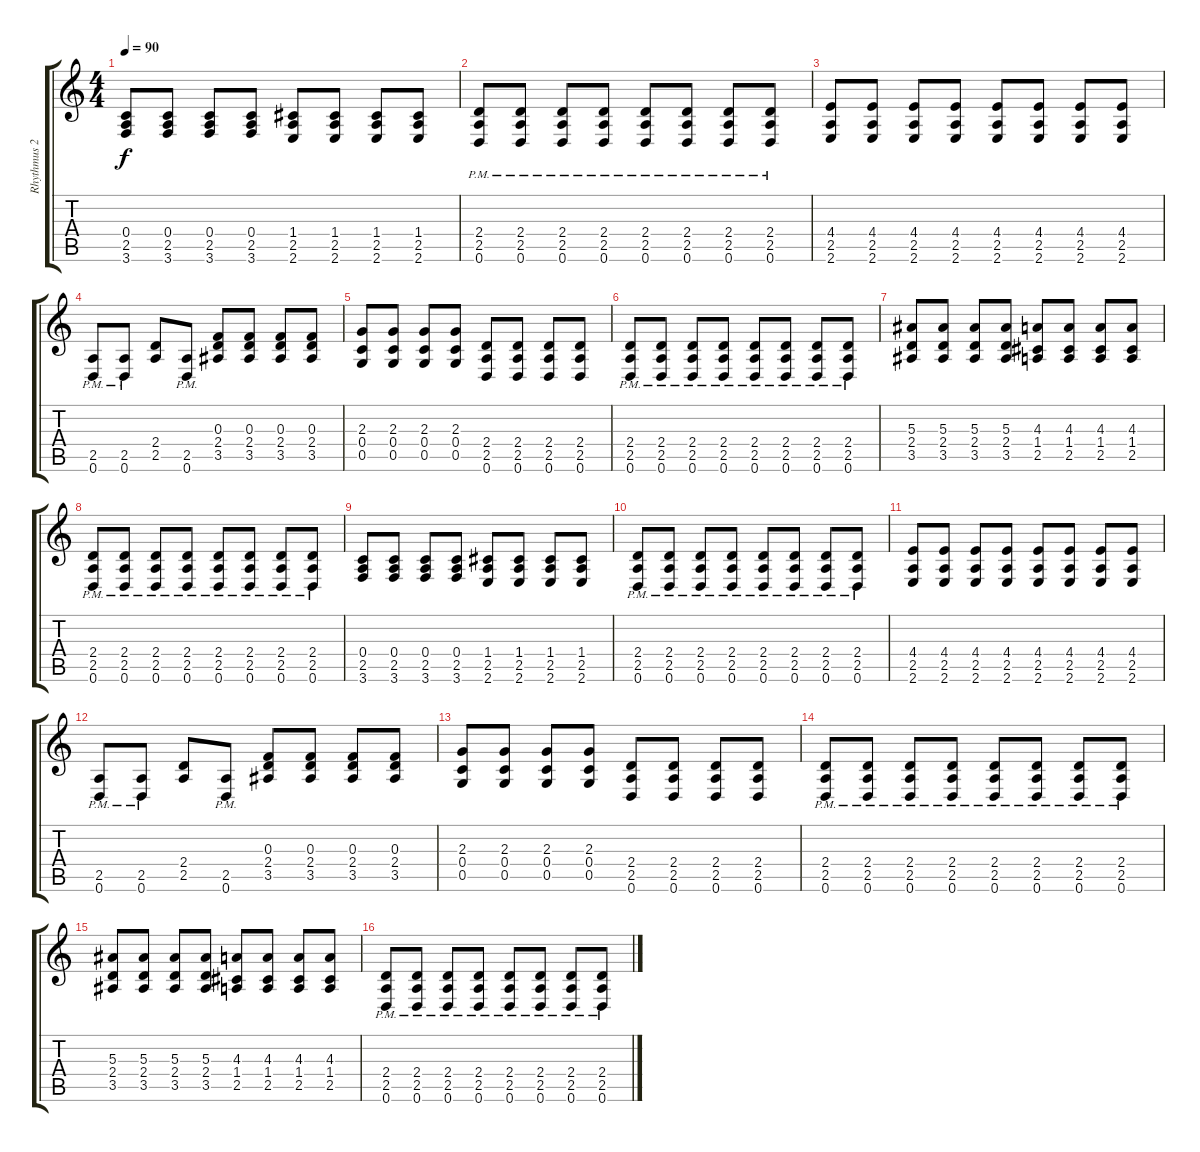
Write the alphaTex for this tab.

\track ("Rhythmus 2" "Rhythmus 2") {instrument distortionguitar}
\staff {score tabs}
\tuning (D4 A3 F3 C3 G2 D2) {hide}
\ts (4 4)
\tempo 90
\clef g2
\ks c
(0.4 2.5 3.6).8{dy f} (0.4 2.5 3.6).8 (0.4 2.5 3.6).8 (0.4 2.5 3.6).8 (1.4 2.5 2.6).8 (1.4 2.5 2.6).8 (1.4 2.5 2.6).8 (1.4 2.5 2.6).8 |
(2.4{pm} 2.5 0.6).8 (2.4{pm} 2.5 0.6).8 (2.4{pm} 2.5 0.6).8 (2.4{pm} 2.5 0.6).8 (2.4{pm} 2.5 0.6).8 (2.4{pm} 2.5 0.6).8 (2.4{pm} 2.5 0.6).8 (2.4{pm} 2.5 0.6).8 |
(4.4 2.5 2.6).8 (4.4 2.5 2.6).8 (4.4 2.5 2.6).8 (4.4 2.5 2.6).8 (4.4 2.5 2.6).8 (4.4 2.5 2.6).8 (4.4 2.5 2.6).8 (4.4 2.5 2.6).8 |
(2.5{pm} 0.6).8 (2.5{pm} 0.6).8 (2.4 2.5).8 (2.5 0.6{pm}).8 (0.3 2.4 3.5).8 (0.3 2.4 3.5).8 (0.3 2.4 3.5).8 (0.3 2.4 3.5).8 |
(2.3 0.4 0.5).8 (2.3 0.4 0.5).8 (2.3 0.4 0.5).8 (2.3 0.4 0.5).8 (2.4 2.5 0.6).8 (2.4 2.5 0.6).8 (2.4 2.5 0.6).8 (2.4 2.5 0.6).8 |
(2.4{pm} 2.5 0.6).8 (2.4{pm} 2.5 0.6).8 (2.4{pm} 2.5 0.6).8 (2.4{pm} 2.5 0.6).8 (2.4{pm} 2.5 0.6).8 (2.4{pm} 2.5 0.6).8 (2.4{pm} 2.5 0.6).8 (2.4{pm} 2.5 0.6).8 |
(5.3 2.4 3.5).8 (5.3 2.4 3.5).8 (5.3 2.4 3.5).8 (5.3 2.4 3.5).8 (4.3 1.4 2.5).8 (4.3 1.4 2.5).8 (4.3 1.4 2.5).8 (4.3 1.4 2.5).8 |
(2.4{pm} 2.5 0.6).8 (2.4{pm} 2.5 0.6).8 (2.4{pm} 2.5 0.6).8 (2.4{pm} 2.5 0.6).8 (2.4{pm} 2.5 0.6).8 (2.4{pm} 2.5 0.6).8 (2.4{pm} 2.5 0.6).8 (2.4{pm} 2.5 0.6).8 |
(0.4 2.5 3.6).8 (0.4 2.5 3.6).8 (0.4 2.5 3.6).8 (0.4 2.5 3.6).8 (1.4 2.5 2.6).8 (1.4 2.5 2.6).8 (1.4 2.5 2.6).8 (1.4 2.5 2.6).8 |
(2.4{pm} 2.5 0.6).8 (2.4{pm} 2.5 0.6).8 (2.4{pm} 2.5 0.6).8 (2.4{pm} 2.5 0.6).8 (2.4{pm} 2.5 0.6).8 (2.4{pm} 2.5 0.6).8 (2.4{pm} 2.5 0.6).8 (2.4{pm} 2.5 0.6).8 |
(4.4 2.5 2.6).8 (4.4 2.5 2.6).8 (4.4 2.5 2.6).8 (4.4 2.5 2.6).8 (4.4 2.5 2.6).8 (4.4 2.5 2.6).8 (4.4 2.5 2.6).8 (4.4 2.5 2.6).8 |
(2.5{pm} 0.6).8 (2.5{pm} 0.6).8 (2.4 2.5).8 (2.5 0.6{pm}).8 (0.3 2.4 3.5).8 (0.3 2.4 3.5).8 (0.3 2.4 3.5).8 (0.3 2.4 3.5).8 |
(2.3 0.4 0.5).8 (2.3 0.4 0.5).8 (2.3 0.4 0.5).8 (2.3 0.4 0.5).8 (2.4 2.5 0.6).8 (2.4 2.5 0.6).8 (2.4 2.5 0.6).8 (2.4 2.5 0.6).8 |
(2.4{pm} 2.5 0.6).8 (2.4{pm} 2.5 0.6).8 (2.4{pm} 2.5 0.6).8 (2.4{pm} 2.5 0.6).8 (2.4{pm} 2.5 0.6).8 (2.4{pm} 2.5 0.6).8 (2.4{pm} 2.5 0.6).8 (2.4{pm} 2.5 0.6).8 |
(5.3 2.4 3.5).8 (5.3 2.4 3.5).8 (5.3 2.4 3.5).8 (5.3 2.4 3.5).8 (4.3 1.4 2.5).8 (4.3 1.4 2.5).8 (4.3 1.4 2.5).8 (4.3 1.4 2.5).8 |
(2.4{pm} 2.5 0.6).8 (2.4{pm} 2.5 0.6).8 (2.4{pm} 2.5 0.6).8 (2.4{pm} 2.5 0.6).8 (2.4{pm} 2.5 0.6).8 (2.4{pm} 2.5 0.6).8 (2.4{pm} 2.5 0.6).8 (2.4{pm} 2.5 0.6).8
